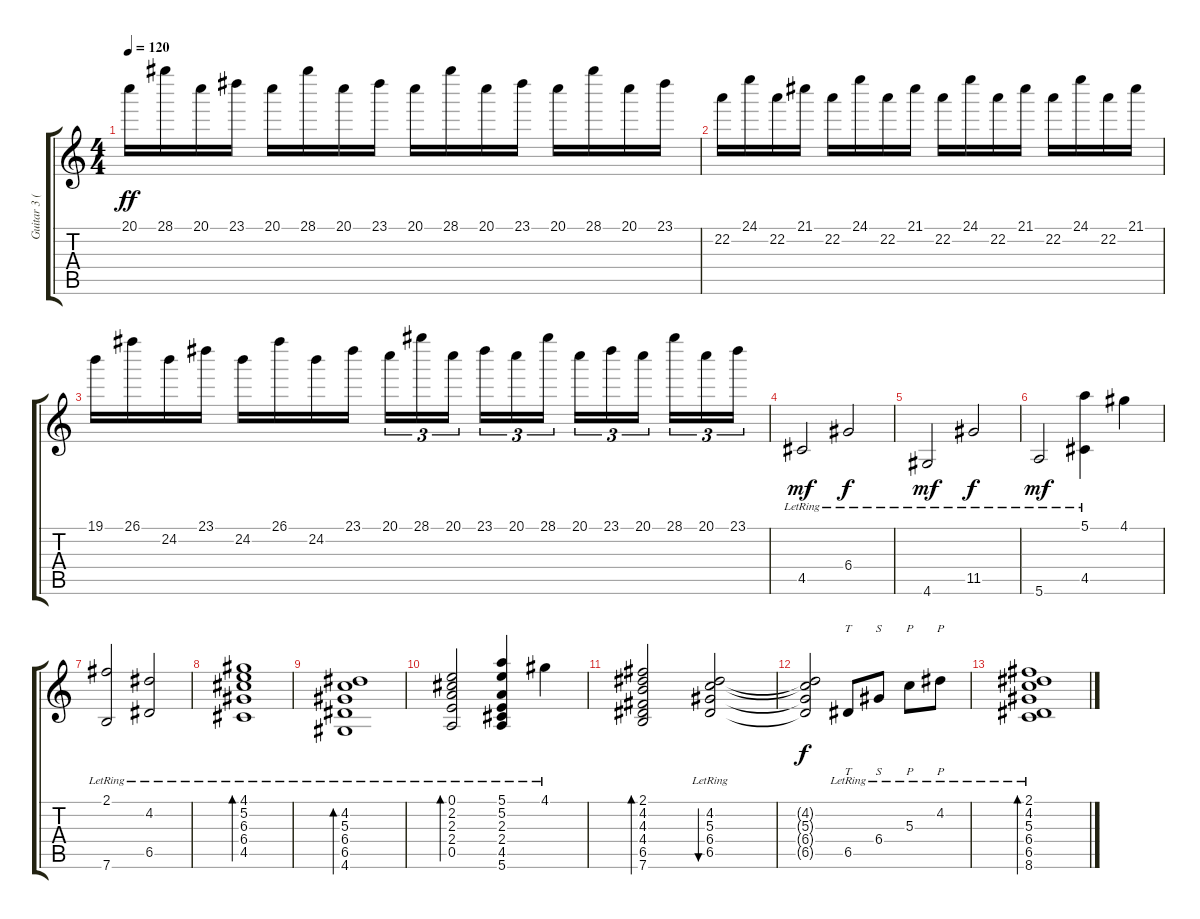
\track ("Guitar 3 (Dist.)" "Guitar 3 (") {instrument distortionguitar}
\staff {score tabs}
\tuning (E4 B3 G3 D3 A2 E2) {hide}
\ts (4 4)
\tempo 120
\clef g2
\ks c
20.1.16{dy ff} 28.1.16 20.1.16 23.1.16 20.1.16 28.1.16 20.1.16 23.1.16 20.1.16 28.1.16 20.1.16 23.1.16 20.1.16 28.1.16 20.1.16 23.1.16 |
22.2.16 24.1.16 22.2.16 21.1.16 22.2.16 24.1.16 22.2.16 21.1.16 22.2.16 24.1.16 22.2.16 21.1.16 22.2.16 24.1.16 22.2.16 21.1.16 |
19.1.16 26.1.16 24.2.16 23.1.16 24.2.16 26.1.16 24.2.16 23.1.16 20.1.16{tu (3 2)} 28.1.16{tu (3 2)} 20.1.16{tu (3 2)} 23.1.16{tu (3 2)} 20.1.16{tu (3 2)} 28.1.16{tu (3 2)} 20.1.16{tu (3 2)} 23.1.16{tu (3 2)} 20.1.16{tu (3 2)} 28.1.16{tu (3 2)} 20.1.16{tu (3 2)} 23.1.16{tu (3 2)} |
4.5{lr}.2{dy mf instrument acousticguitarsteel} 6.4{lr}.2{dy f} |
4.6{lr}.2{dy mf} 11.5{lr}.2{dy f} |
5.6{lr}.2{dy mf} (5.1 4.5{lr}).4 4.1.4 |
(2.1 7.6{lr}).2 (4.2 6.5{lr}).2 |
(4.1{lr} 5.2{lr} 6.3{lr} 6.4{lr} 4.5{lr}).1{bd 240} |
(4.2{lr} 5.3{lr} 6.4{lr} 6.5{lr} 4.6{lr}).1{bd 240} |
(0.1{lr} 2.2{lr} 2.3{lr} 2.4{lr} 0.5{lr}).2{bd 240} (5.1{lr} 5.2{lr} 2.3{lr} 2.4{lr} 4.5{lr} 5.6{lr}).4 4.1{lr}.4 |
(2.1 4.2 4.3 4.4 6.5 7.6).2{bd 240} (4.2{lr} 5.3{lr} 6.4{lr} 6.5{lr}).2{bu 480} |
(4.2{t} 5.3{t} 6.4{t} 6.5{t}).2{dy f} 6.5{lr}.8{tt instrument acousticguitarsteel} 6.4{lr}.8{s} 5.3{lr}.8{p} 4.2{lr}.8{p} |
(2.1{lr} 4.2{lr} 5.3{lr} 6.4{lr} 6.5{lr} 8.6{lr}).1{bd 480}
